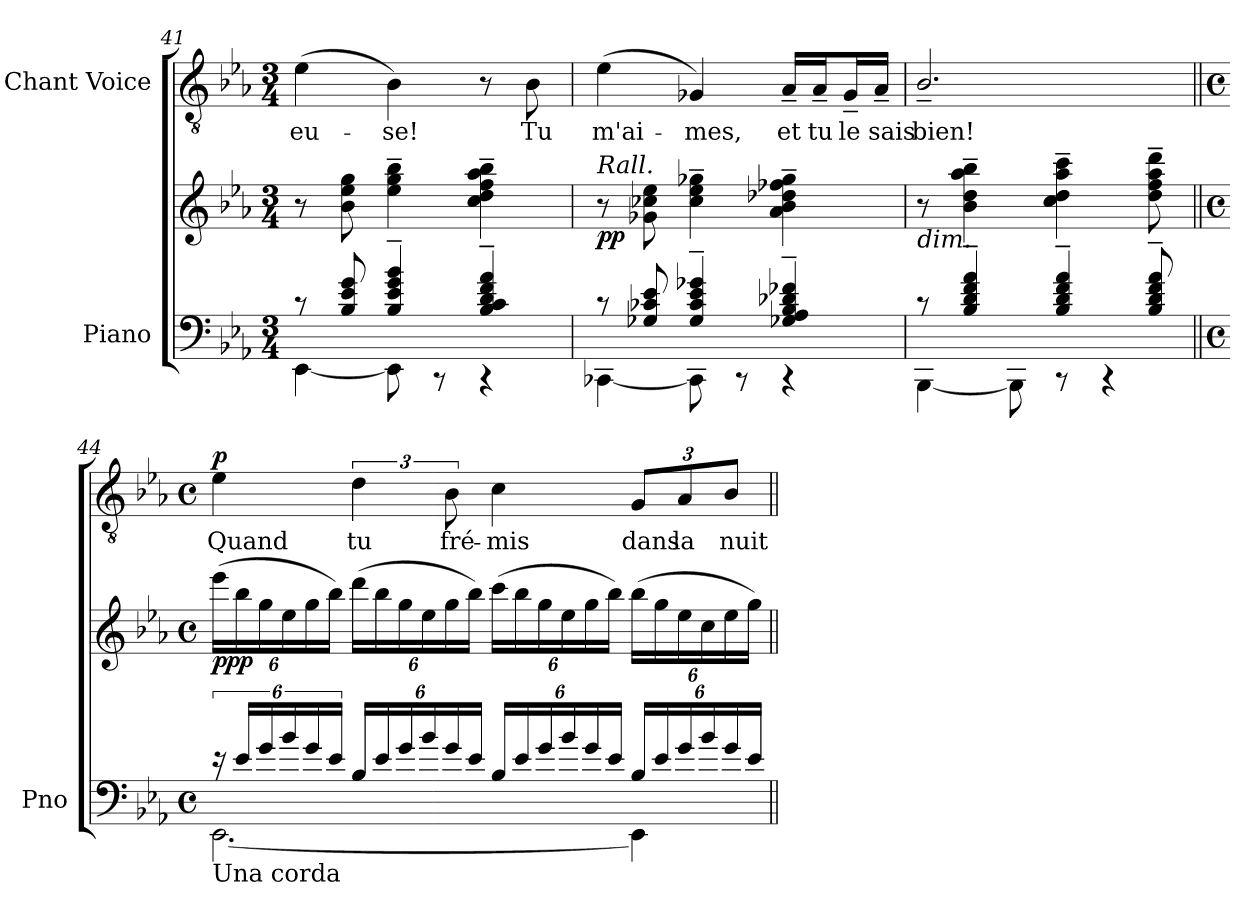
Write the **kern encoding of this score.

**kern	**kern	**dynam	**kern	**text	**dynam
*part2	*part2	*part2	*part1	*part1	*part1
*staff3	*staff2	*staff2/3	*staff1	*staff1	*staff1
*I"Piano	*	*	*I"Chant Voice	*	*
*I'Pno	*	*	*	*	*
*clefF4	*clefG2	*	*clefGv2	*	*
*k[b-e-a-]	*k[b-e-a-]	*	*k[b-e-a-]	*	*
*M3/4	*M3/4	*	*M3/4	*	*
=41	=41	=41	=41	=41	=41
*^	*	*	*	*	*
!	!	!	!	!	!LO:LY:b	!
8r	[4EE-\	8r	.	(>4e-\	-eu-	.
8B-/ 8e-/ 8g/	.	8b-\ 8ee-\ 8gg\	.	.	.	.
!	!	!	!	!	!LO:LY:b	!
4B-/~ 4e-/~ 4g/~ 4b-/~	8EE-\]	4ee-\~ 4gg\~ 4bb-\~	.	4B-\)	-se!	.
.	8r	.	.	.	.	.
4B-/~ 4c/~ 4d/~ 4f/~ 4a-/~	4r	4cc\~ 4dd\~ 4ff\~ 4aa-\~ 4bb-\~	.	8r	.	.
!	!	!	!	!	!LO:LY:b	!
.	.	.	.	8B-\	Tu	.
=42	=42	=42	=42	=42	=42	=42
*	*	*	*	*MM84	*	*
!	!	!	!	!LO:TX:a:t=Rall.	!	!
!	!	!LO:TX:a:i:t=Rall.	!	!	!	!
!	!	!	!LO:DY:b	!	!LO:LY:b	!
*	*	*	*	*^	*	*
8r	[4CC-X\	8r	pp	(>4e-\	4.ryy	m'ai-	.
8G-X/ 8c-X/ 8e-/	.	8g-X\ 8cc-X\ 8ee-\	.	.	.	.	.
!	!	!	!	!	!	!LO:LY:b	!
4G-/~ 4c-/~ 4e-/~ 4g-X/~	8CC-\]	4cc-\~ 4ee-\~ 4gg-X\~	.	4G-X/)	.	-mes,	.
*	*	*	*	*MM80	*	*	*
.	8r	.	.	.	4.ryy	.	.
!	!	!	!	!	!	!LO:LY:b	!
4G-X/~ 4A-/~ 4B-/~ 4d-X/~ 4f-X/~	4r	4a-\~ 4b-\~ 4dd-X\~ 4ff-X\~ 4gg-\~	.	16A-~/LL	.	et	.
!	!	!	!	!	!	!LO:LY:b	!
.	.	.	.	16A-~/J	.	tu	.
!	!	!	!	!	!	!LO:LY:b	!
.	.	.	.	16G-~/L	.	le	.
!	!	!	!	!	!	!LO:LY:b	!
.	.	.	.	16A-~/JJ	.	sais	.
=43	=43	=43	=43	=43	=43	=43	=43
*	*	*	*	*MM76	*	*	*
!	!	!LO:TX:b:i:t=dim.	!	!	!	!	!
!	!	!	!	!	!	!LO:LY:b	!
8r	[4BBB-\	8r	.	2.B-~/	4.ryy	bien!	.
4B-/~ 4d/~ 4f/~ 4a-/~	.	4b-\~ 4dd\~ 4aa-\~ 4bb-\~	.	.	.	.	.
.	8BBB-\]	.	.	.	.	.	.
*	*	*	*	*MM72	*	*	*
4B-/~ 4d/~ 4f/~ 4a-/~	8r	4cc\~ 4dd\~ 4aa-\~ 4ccc\~	.	.	4.ryy	.	.
.	4r	.	.	.	.	.	.
8B-/~ 8d/~ 8f/~ 8a-/~	.	8dd\~ 8ff\~ 8aa-\~ 8ddd\~	.	.	.	.	.
*	*	*	*	*v	*v	*	*
!!LO:PB:g=z
=44||	=44||	=44||	=44||	=44||	=44||	=44||
*M4/4	*	*M4/4	*	*M4/4	*	*
*met(c)	*	*met(c)	*	*met(c)	*	*
*	*	*Xbrackettup	*	*	*	*
*	*	*	*	*^	*	*
!	!	!	!	!LO:TX:a:i:t=Misterioso	!	!	!
!	!	!	!	!LO:TX:a:B:t=Più lento	!	!	!
!LO:TX:b:t=Una corda	!	!	!	!	!	!	!
!	!	!	!LO:DY:b	!	!	!LO:LY:b	!LO:DY:a
*	*	*	*	*v	*v	*	*
24r	[2.EE-\	(>24eee-\LL	ppp	4e-\	Quand	p
24e-/LL	.	24bb-\	.	.	.	.
24g/	.	24gg\	.	.	.	.
24b-/	.	24ee-\	.	.	.	.
24g/	.	24gg\	.	.	.	.
24e-/JJ	.	24bb-\JJ)	.	.	.	.
*Xbrackettup	*	*	*	*	*	*
!	!	!	!	!	!LO:LY:b	!
24B-/LL	.	(>24ddd\LL	.	6d\	tu	.
24e-/	.	24bb-\	.	.	.	.
24g/	.	24gg\	.	.	.	.
24b-/	.	24ee-\	.	.	.	.
!	!	!	!	!	!LO:LY:b	!
24g/	.	24gg\	.	12B-\	fré-	.
24e-/JJ	.	24bb-\JJ)	.	.	.	.
!	!	!	!	!	!LO:LY:b	!
24B-/LL	.	(>24ccc\LL	.	4c\	-mis	.
24e-/	.	24bb-\	.	.	.	.
24g/	.	24gg\	.	.	.	.
24b-/	.	24ee-\	.	.	.	.
24g/	.	24gg\	.	.	.	.
24e-/JJ	.	24bb-\JJ)	.	.	.	.
!	!	!	!	!	!LO:LY:b	!
24B-/LL	4EE-\]	(>24bb-\LL	.	12G/L	dans	.
24e-/	.	24gg\	.	.	.	.
!	!	!	!	!	!LO:LY:b	!
24g/	.	24ee-\	.	12A-/	la	.
24b-/	.	24cc\	.	.	.	.
!	!	!	!	!	!LO:LY:b	!
24g/	.	24ee-\	.	12B-/J	nuit	.
24e-/JJ	.	24gg\JJ)	.	.	.	.
*v	*v	*	*	*	*	*
=||	=||	=||	=||	=||	=||
*-	*-	*-	*-	*-	*-
